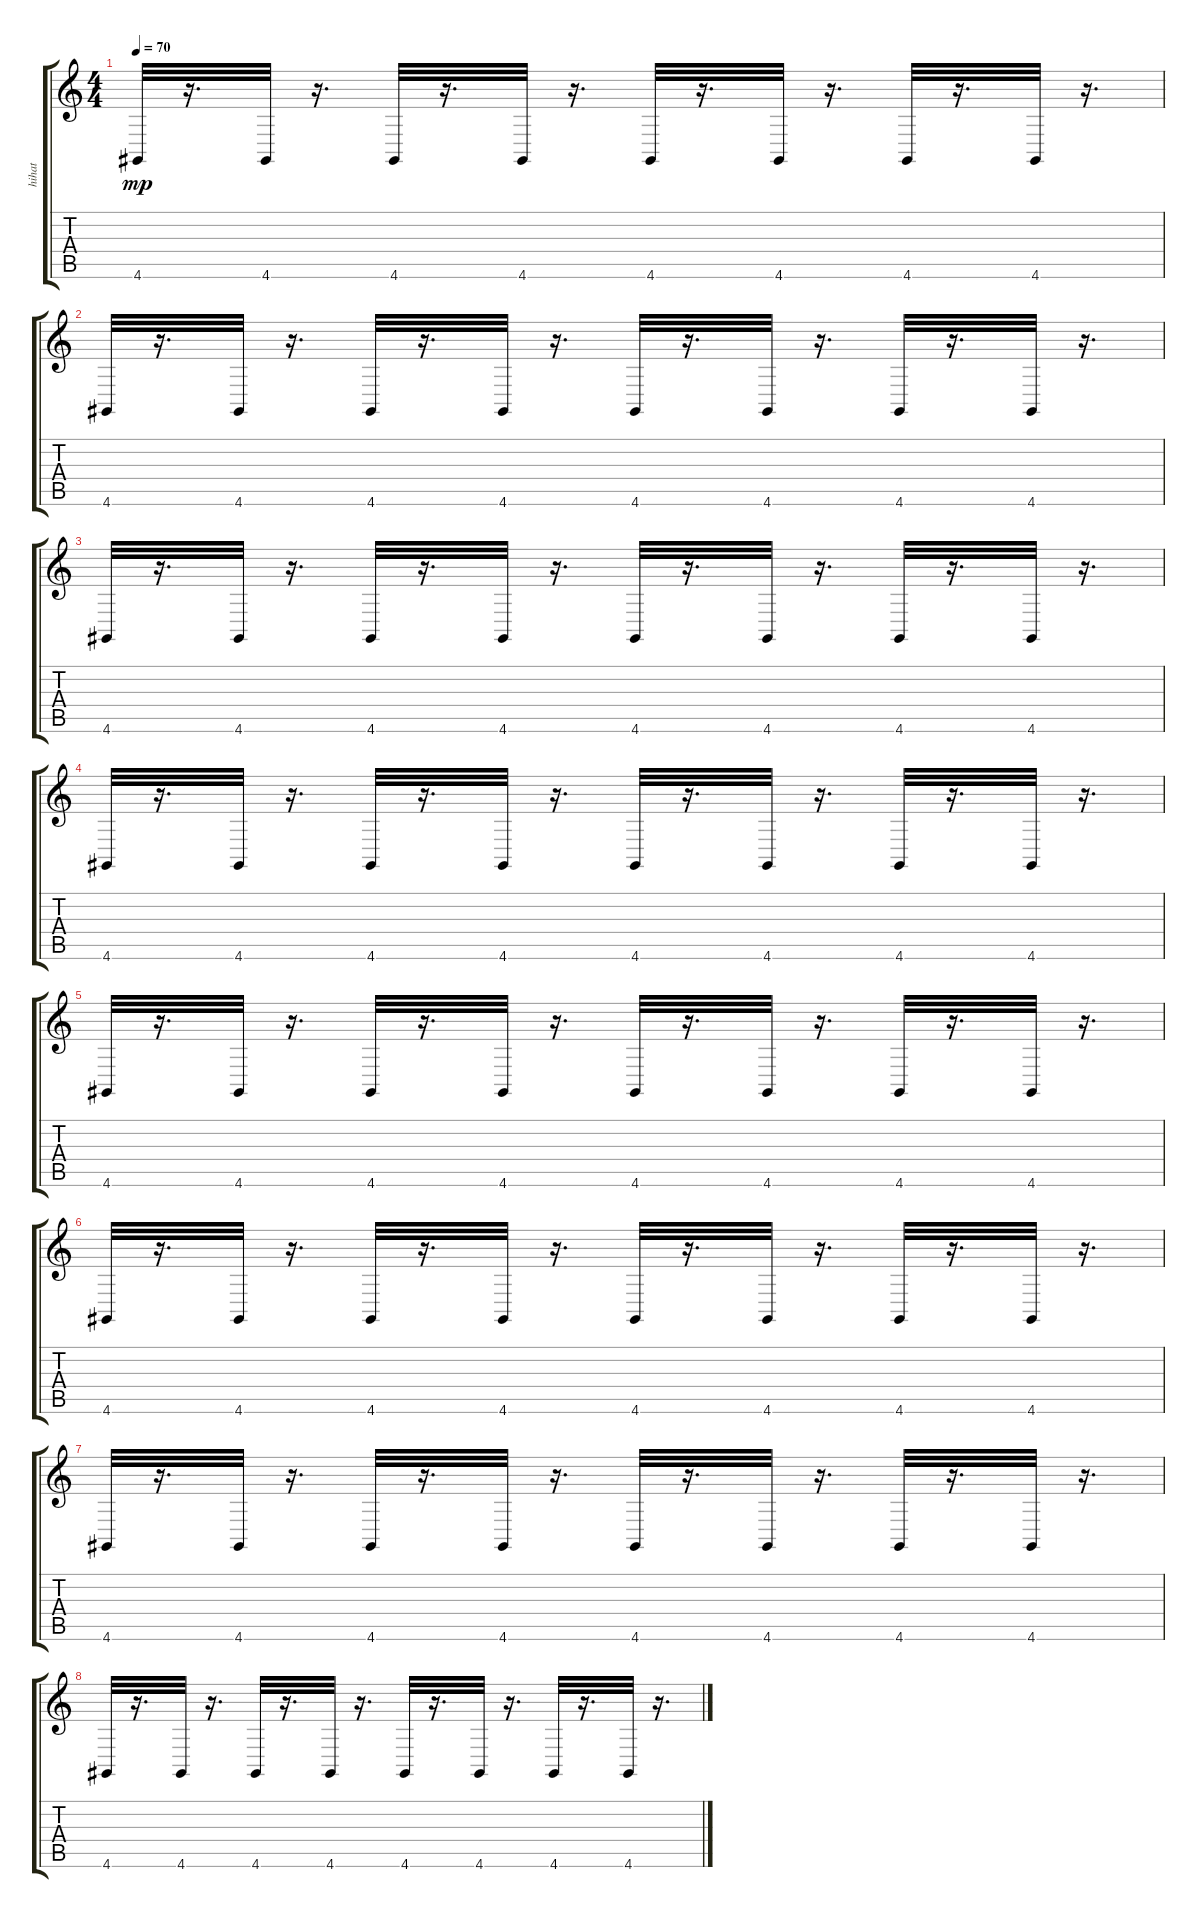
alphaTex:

\track ("hihat" "hihat") {instrument percussiveorgan}
\staff {score tabs}
\tuning (E4 B3 G3 D3 A2 E2) {hide}
\ts (4 4)
\tempo 70
\clef g2
\ks c
4.6.32{dy mp} r.16{d} 4.6.32 r.16{d} 4.6.32 r.16{d} 4.6.32 r.16{d} 4.6.32 r.16{d} 4.6.32 r.16{d} 4.6.32 r.16{d} 4.6.32 r.16{d} |
4.6.32 r.16{d} 4.6.32 r.16{d} 4.6.32 r.16{d} 4.6.32 r.16{d} 4.6.32 r.16{d} 4.6.32 r.16{d} 4.6.32 r.16{d} 4.6.32 r.16{d} |
4.6.32 r.16{d} 4.6.32 r.16{d} 4.6.32 r.16{d} 4.6.32 r.16{d} 4.6.32 r.16{d} 4.6.32 r.16{d} 4.6.32 r.16{d} 4.6.32 r.16{d} |
4.6.32 r.16{d} 4.6.32 r.16{d} 4.6.32 r.16{d} 4.6.32 r.16{d} 4.6.32 r.16{d} 4.6.32 r.16{d} 4.6.32 r.16{d} 4.6.32 r.16{d} |
4.6.32 r.16{d} 4.6.32 r.16{d} 4.6.32 r.16{d} 4.6.32 r.16{d} 4.6.32 r.16{d} 4.6.32 r.16{d} 4.6.32 r.16{d} 4.6.32 r.16{d} |
4.6.32 r.16{d} 4.6.32 r.16{d} 4.6.32 r.16{d} 4.6.32 r.16{d} 4.6.32 r.16{d} 4.6.32 r.16{d} 4.6.32 r.16{d} 4.6.32 r.16{d} |
4.6.32 r.16{d} 4.6.32 r.16{d} 4.6.32 r.16{d} 4.6.32 r.16{d} 4.6.32 r.16{d} 4.6.32 r.16{d} 4.6.32 r.16{d} 4.6.32 r.16{d} |
4.6.32 r.16{d} 4.6.32 r.16{d} 4.6.32 r.16{d} 4.6.32 r.16{d} 4.6.32 r.16{d} 4.6.32 r.16{d} 4.6.32 r.16{d} 4.6.32 r.16{d}
